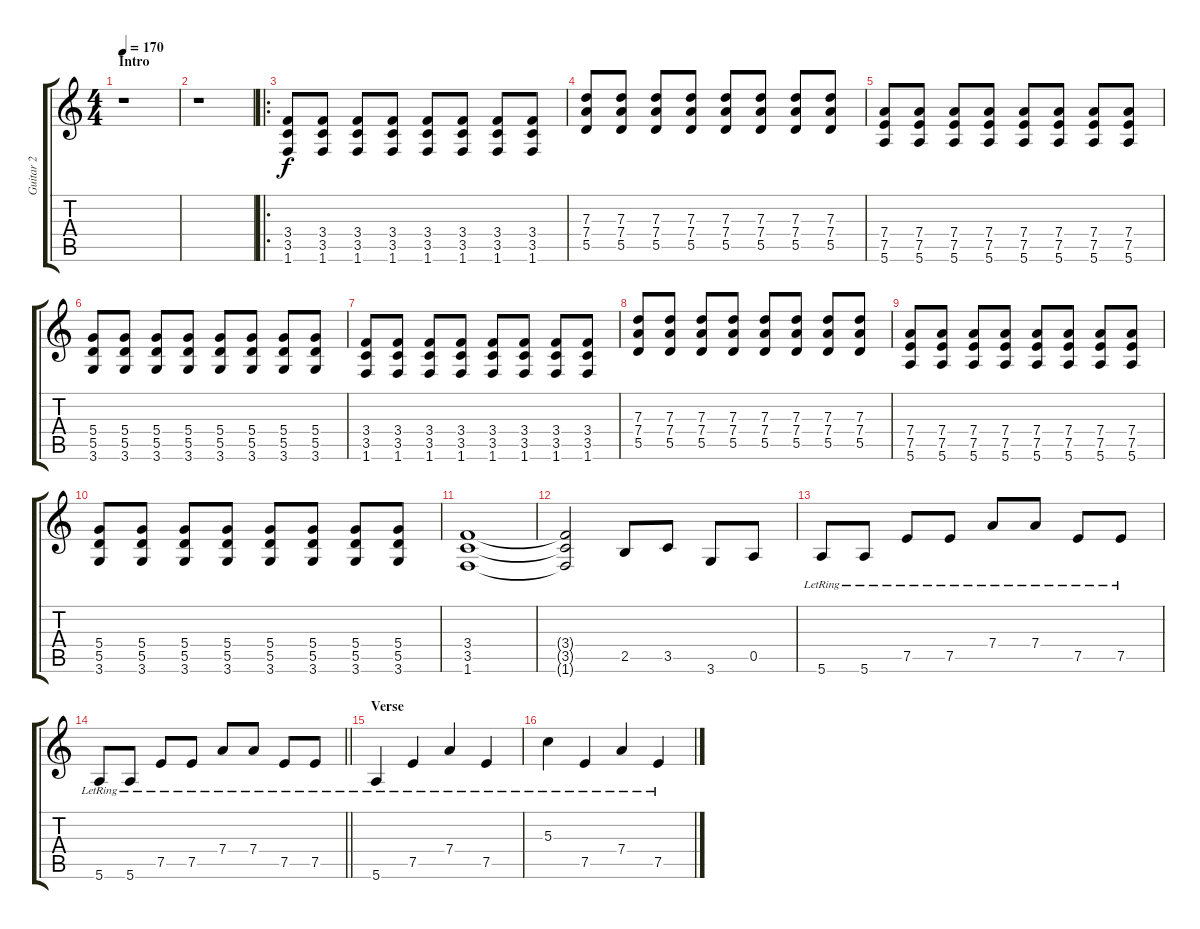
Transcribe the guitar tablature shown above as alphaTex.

\track ("Guitar 2" "Guitar 2") {instrument distortionguitar}
\staff {score tabs}
\tuning (E4 B3 G3 D3 A2 E2) {hide}
\ts (4 4)
\section ("" "Intro")
\tempo 170
\clef g2
\ks c
r.1{dy f instrument distortionguitar} |
r.1 |
\ro
(3.4 3.5 1.6).8 (3.4 3.5 1.6).8 (3.4 3.5 1.6).8 (3.4 3.5 1.6).8 (3.4 3.5 1.6).8 (3.4 3.5 1.6).8 (3.4 3.5 1.6).8 (3.4 3.5 1.6).8 |
(7.3 7.4 5.5).8 (7.3 7.4 5.5).8 (7.3 7.4 5.5).8 (7.3 7.4 5.5).8 (7.3 7.4 5.5).8 (7.3 7.4 5.5).8 (7.3 7.4 5.5).8 (7.3 7.4 5.5).8 |
(7.4 7.5 5.6).8 (7.4 7.5 5.6).8 (7.4 7.5 5.6).8 (7.4 7.5 5.6).8 (7.4 7.5 5.6).8 (7.4 7.5 5.6).8 (7.4 7.5 5.6).8 (7.4 7.5 5.6).8 |
(5.4 5.5 3.6).8 (5.4 5.5 3.6).8 (5.4 5.5 3.6).8 (5.4 5.5 3.6).8 (5.4 5.5 3.6).8 (5.4 5.5 3.6).8 (5.4 5.5 3.6).8 (5.4 5.5 3.6).8 |
(3.4 3.5 1.6).8 (3.4 3.5 1.6).8 (3.4 3.5 1.6).8 (3.4 3.5 1.6).8 (3.4 3.5 1.6).8 (3.4 3.5 1.6).8 (3.4 3.5 1.6).8 (3.4 3.5 1.6).8 |
(7.3 7.4 5.5).8 (7.3 7.4 5.5).8 (7.3 7.4 5.5).8 (7.3 7.4 5.5).8 (7.3 7.4 5.5).8 (7.3 7.4 5.5).8 (7.3 7.4 5.5).8 (7.3 7.4 5.5).8 |
(7.4 7.5 5.6).8 (7.4 7.5 5.6).8 (7.4 7.5 5.6).8 (7.4 7.5 5.6).8 (7.4 7.5 5.6).8 (7.4 7.5 5.6).8 (7.4 7.5 5.6).8 (7.4 7.5 5.6).8 |
(5.4 5.5 3.6).8 (5.4 5.5 3.6).8 (5.4 5.5 3.6).8 (5.4 5.5 3.6).8 (5.4 5.5 3.6).8 (5.4 5.5 3.6).8 (5.4 5.5 3.6).8 (5.4 5.5 3.6).8 |
(3.4 3.5 1.6).1 |
(3.4{t} 3.5{t} 1.6{t}).2 2.5.8 3.5.8 3.6.8 0.5.8 |
5.6{lr}.8{instrument electricguitarclean} 5.6{lr}.8 7.5{lr}.8 7.5{lr}.8 7.4{lr}.8 7.4{lr}.8 7.5{lr}.8 7.5{lr}.8 |
\barLineRight lightlight
5.6{lr}.8 5.6{lr}.8 7.5{lr}.8 7.5{lr}.8 7.4{lr}.8 7.4{lr}.8 7.5{lr}.8 7.5{lr}.8 |
\section ("" "Verse")
5.6{lr}.4{instrument electricguitarclean} 7.5{lr}.4 7.4{lr}.4 7.5{lr}.4 |
5.3{lr}.4 7.5{lr}.4 7.4{lr}.4 7.5{lr}.4
